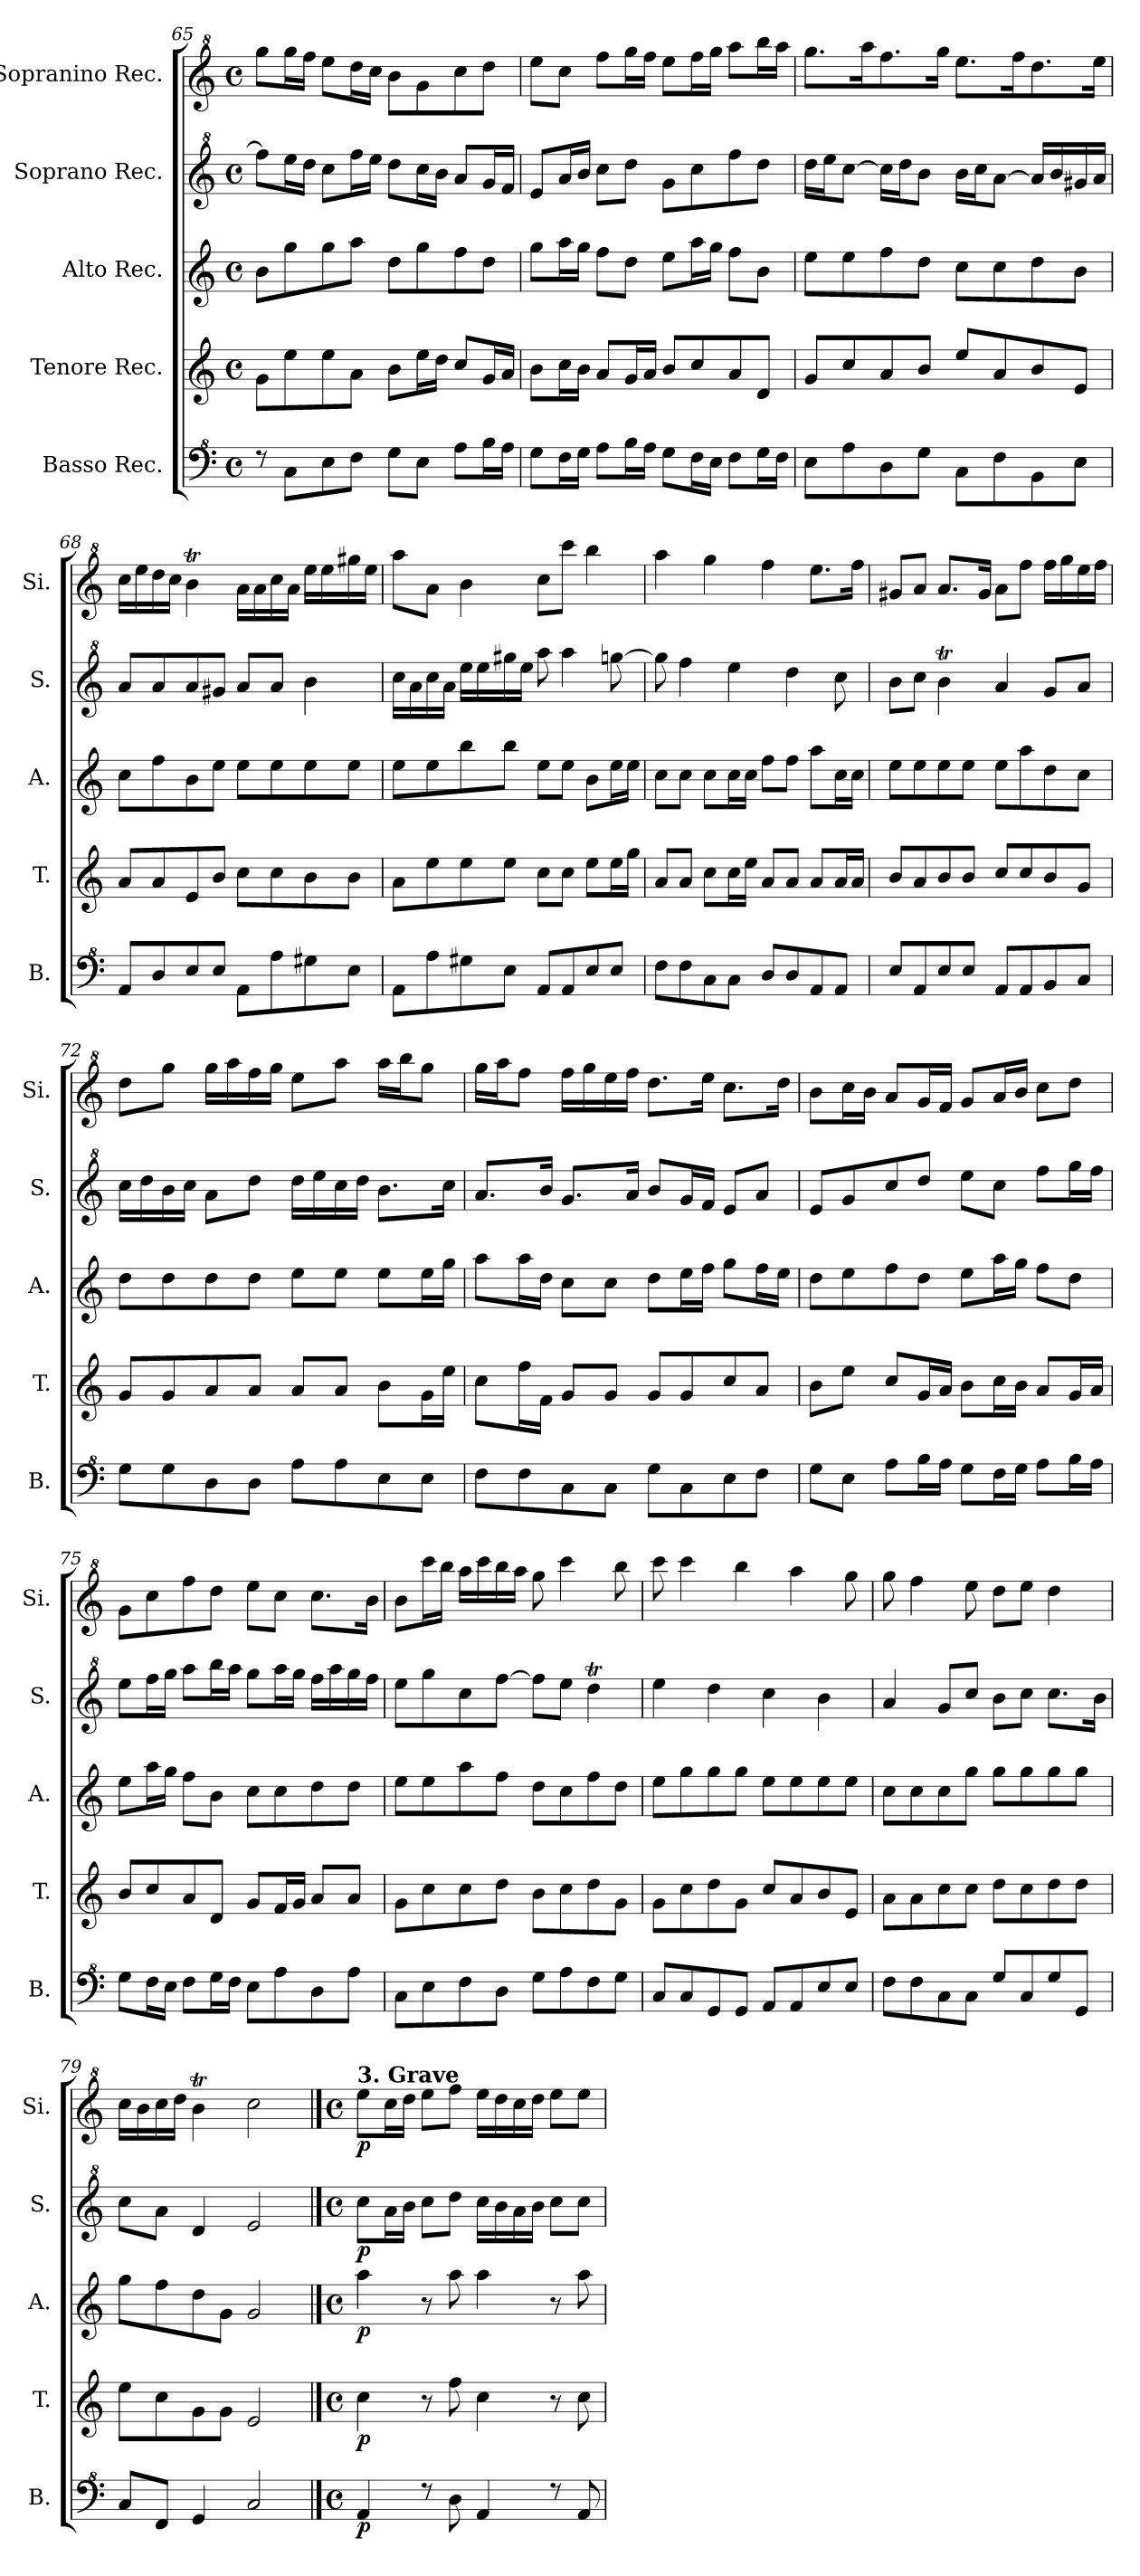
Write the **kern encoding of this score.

**kern	**dynam	**kern	**dynam	**kern	**dynam	**kern	**dynam	**kern	**dynam
*part5	*part5	*part4	*part4	*part3	*part3	*part2	*part2	*part1	*part1
*staff5	*staff5	*staff4	*staff4	*staff3	*staff3	*staff2	*staff2	*staff1	*staff1
*I"Basso Rec.	*	*I"Tenore Rec.	*	*I"Alto Rec.	*	*I"Soprano Rec.	*	*I"Sopranino Rec.	*
*I'B.	*	*I'T.	*	*I'A.	*	*I'S.	*	*I'Si.	*
*clefF^4	*	*clefG2	*	*clefG2	*	*clefG^2	*	*clefG^2	*
*k[]	*	*k[]	*	*k[]	*	*k[]	*	*k[]	*
*M4/4	*	*M4/4	*	*M4/4	*	*M4/4	*	*M4/4	*
*met(c)	*	*met(c)	*	*met(c)	*	*met(c)	*	*met(c)	*
=65	=65	=65	=65	=65	=65	=65	=65	=65	=65
8rf	.	8g\L	.	8b\L	.	8fff\L]	.	8ggg\L	.
8c\L	.	8ee\	.	8gg\	.	16eee\L	.	16ggg\L	.
.	.	.	.	.	.	16ddd\JJ	.	16fff\JJ	.
8e\	.	8ee\	.	8gg\	.	8ccc\L	.	8eee\L	.
8f\J	.	8a\J	.	8aa\J	.	16fff\L	.	16ddd\L	.
.	.	.	.	.	.	16eee\JJ	.	16ccc\JJ	.
8g\L	.	8b\L	.	8dd\L	.	8ddd\L	.	8bb\L	.
8e\J	.	16ee\L	.	8gg\	.	16ccc\L	.	8gg\	.
.	.	16dd\JJ	.	.	.	16bb\JJ	.	.	.
8a\L	.	8cc/L	.	8ff\	.	8aa/L	.	8ccc\	.
16b\L	.	16g/L	.	8dd\J	.	16gg/L	.	8ddd\J	.
16a\JJ	.	16a/JJ	.	.	.	16ff/JJ	.	.	.
!!LO:LB:g=z
=66	=66	=66	=66	=66	=66	=66	=66	=66	=66
8g\L	.	8b\L	.	8gg\L	.	8ee/L	.	8eee\L	.
16f\L	.	16cc\L	.	16aa\L	.	16aa/L	.	8ccc\J	.
16g\JJ	.	16b\JJ	.	16gg\JJ	.	16bb/JJ	.	.	.
8a\L	.	8a/L	.	8ff\L	.	8ccc\L	.	8fff\L	.
16b\L	.	16g/L	.	8dd\J	.	8ddd\J	.	16ggg\L	.
16a\JJ	.	16a/JJ	.	.	.	.	.	16fff\JJ	.
8g\L	.	8b/L	.	8ee\L	.	8gg\L	.	8eee\L	.
16f\L	.	8cc/	.	16aa\L	.	8ccc\	.	16fff\L	.
16e\JJ	.	.	.	16gg\JJ	.	.	.	16ggg\JJ	.
8f\L	.	8a/	.	8ff\L	.	8fff\	.	8aaa\L	.
16g\L	.	8d/J	.	8b\J	.	8ddd\J	.	16bbb\L	.
16f\JJ	.	.	.	.	.	.	.	16aaa\JJ	.
=67	=67	=67	=67	=67	=67	=67	=67	=67	=67
8e\L	.	8g/L	.	8ee\L	.	16ddd\LL	.	8.ggg\L	.
.	.	.	.	.	.	16eee\J	.	.	.
8a\	.	8cc/	.	8ee\	.	[8ccc\J	.	.	.
.	.	.	.	.	.	.	.	16aaa\K	.
8d\	.	8a/	.	8ff\	.	16ccc\LL]	.	8.fff\	.
.	.	.	.	.	.	16ddd\J	.	.	.
8g\J	.	8b/J	.	8dd\J	.	8bb\J	.	.	.
.	.	.	.	.	.	.	.	16ggg\Jk	.
8c\L	.	8ee/L	.	8cc\L	.	16bb\LL	.	8.eee\L	.
.	.	.	.	.	.	16ccc\J	.	.	.
8f\	.	8a/	.	8cc\	.	[8aa\J	.	.	.
.	.	.	.	.	.	.	.	16fff\K	.
8B\	.	8b/	.	8dd\	.	16aa/LL]	.	8.ddd\	.
.	.	.	.	.	.	16bb/	.	.	.
8e\J	.	8e/J	.	8b\J	.	16gg#X/	.	.	.
.	.	.	.	.	.	16aa/JJ	.	16eee\Jk	.
=68	=68	=68	=68	=68	=68	=68	=68	=68	=68
8A/L	.	8a/L	.	8cc\L	.	8aa/L	.	16ccc\LL	.
.	.	.	.	.	.	.	.	16eee\	.
8d/	.	8a/	.	8ff\	.	8aa/	.	16ddd\	.
.	.	.	.	.	.	.	.	16ccc\JJ	.
8e/	.	8e/	.	8b\	.	8aa/	.	4bbt\	.
8e/J	.	8b/J	.	8ee\J	.	8gg#X/J	.	.	.
8A\L	.	8cc\L	.	8ee\L	.	8aa/L	.	16aa\LL	.
.	.	.	.	.	.	.	.	16aa\	.
8a\	.	8cc\	.	8ee\	.	8aa/J	.	16ccc\	.
.	.	.	.	.	.	.	.	16aa\JJ	.
8g#X\	.	8b\	.	8ee\	.	4bb\	.	16eee\LL	.
.	.	.	.	.	.	.	.	16eee\	.
8e\J	.	8b\J	.	8ee\J	.	.	.	16ggg#X\	.
.	.	.	.	.	.	.	.	16eee\JJ	.
=69	=69	=69	=69	=69	=69	=69	=69	=69	=69
8A\L	.	8a\L	.	8ee\L	.	16ccc\LL	.	8aaa\L	.
.	.	.	.	.	.	16aa\	.	.	.
8a\	.	8ee\	.	8ee\	.	16ccc\	.	8aa\J	.
.	.	.	.	.	.	16aa\JJ	.	.	.
8g#X\	.	8ee\	.	8bb\	.	16eee\LL	.	4bb\	.
.	.	.	.	.	.	16eee\	.	.	.
8e\J	.	8ee\J	.	8bb\J	.	16ggg#X\	.	.	.
.	.	.	.	.	.	16eee\JJ	.	.	.
8A/L	.	8cc\L	.	8ee\L	.	8aaa\	.	8ccc\L	.
8A/	.	8cc\J	.	8ee\J	.	4aaa\	.	8cccc\J	.
8e/	.	8ee\L	.	8b\L	.	.	.	4bbb\	.
8e/J	.	16ee\L	.	16ee\L	.	[8gggn\	.	.	.
.	.	16gg\JJ	.	16ee\JJ	.	.	.	.	.
=70	=70	=70	=70	=70	=70	=70	=70	=70	=70
8f\L	.	8a/L	.	8cc\L	.	8ggg\]	.	4aaa\	.
8f\	.	8a/J	.	8cc\J	.	4fff\	.	.	.
8c\	.	8cc\L	.	8cc\L	.	.	.	4ggg\	.
8c\J	.	16cc\L	.	16cc\L	.	4eee\	.	.	.
.	.	16ee\JJ	.	16cc\JJ	.	.	.	.	.
8d/L	.	8a/L	.	8ff\L	.	.	.	4fff\	.
8d/	.	8a/J	.	8ff\J	.	4ddd\	.	.	.
8A/	.	8a/L	.	8aa\L	.	.	.	8.eee\L	.
8A/J	.	16a/L	.	16cc\L	.	8ccc\	.	.	.
.	.	16a/JJ	.	16cc\JJ	.	.	.	16fff\Jk	.
!!LO:LB:g=z
=71	=71	=71	=71	=71	=71	=71	=71	=71	=71
8e/L	.	8b/L	.	8ee\L	.	8bb\L	.	8gg#X/L	.
8A/	.	8a/	.	8ee\	.	8ccc\J	.	8aa/J	.
8e/	.	8b/	.	8ee\	.	4bbt\	.	8.aa/L	.
8e/J	.	8b/J	.	8ee\J	.	.	.	.	.
.	.	.	.	.	.	.	.	16gg#/Jk	.
8A/L	.	8cc/L	.	8ee\L	.	4aa/	.	8aa\L	.
8A/	.	8cc/	.	8aa\	.	.	.	8fff\J	.
8B/	.	8b/	.	8dd\	.	8gg/L	.	16fff\LL	.
.	.	.	.	.	.	.	.	16ggg\	.
8c/J	.	8g/J	.	8cc\J	.	8aa/J	.	16eee\	.
.	.	.	.	.	.	.	.	16fff\JJ	.
=72	=72	=72	=72	=72	=72	=72	=72	=72	=72
8g\L	.	8g/L	.	8dd\L	.	16ccc\LL	.	8ddd\L	.
.	.	.	.	.	.	16ddd\	.	.	.
8g\	.	8g/	.	8dd\	.	16bb\	.	8ggg\J	.
.	.	.	.	.	.	16ccc\JJ	.	.	.
8d\	.	8a/	.	8dd\	.	8aa\L	.	16ggg\LL	.
.	.	.	.	.	.	.	.	16aaa\	.
8d\J	.	8a/J	.	8dd\J	.	8ddd\J	.	16fff\	.
.	.	.	.	.	.	.	.	16ggg\JJ	.
8a\L	.	8a/L	.	8ee\L	.	16ddd\LL	.	8eee\L	.
.	.	.	.	.	.	16eee\	.	.	.
8a\	.	8a/J	.	8ee\J	.	16ccc\	.	8aaa\J	.
.	.	.	.	.	.	16ddd\JJ	.	.	.
8e\	.	8b\L	.	8ee\L	.	8.bb\L	.	16aaa\LL	.
.	.	.	.	.	.	.	.	16bbb\J	.
8e\J	.	16g\L	.	16ee\L	.	.	.	8ggg\J	.
.	.	16ee\JJ	.	16gg\JJ	.	16ccc\Jk	.	.	.
=73	=73	=73	=73	=73	=73	=73	=73	=73	=73
8f\L	.	8cc\L	.	8aa\L	.	8.aa/L	.	16ggg\LL	.
.	.	.	.	.	.	.	.	16aaa\J	.
8f\	.	16ff\L	.	16aa\L	.	.	.	8fff\J	.
.	.	16f\JJ	.	16dd\JJ	.	16bb/Jk	.	.	.
8c\	.	8g/L	.	8cc\L	.	8.gg/L	.	16fff\LL	.
.	.	.	.	.	.	.	.	16ggg\	.
8c\J	.	8g/J	.	8cc\J	.	.	.	16eee\	.
.	.	.	.	.	.	16aa/Jk	.	16fff\JJ	.
8g\L	.	8g/L	.	8dd\L	.	8bb/L	.	8.ddd\L	.
8c\	.	8g/	.	16ee\L	.	16gg/L	.	.	.
.	.	.	.	16ff\JJ	.	16ff/JJ	.	16eee\Jk	.
8e\	.	8cc/	.	8gg\L	.	8ee/L	.	8.ccc\L	.
8f\J	.	8a/J	.	16ff\L	.	8aa/J	.	.	.
.	.	.	.	16ee\JJ	.	.	.	16ddd\Jk	.
=74	=74	=74	=74	=74	=74	=74	=74	=74	=74
8g\L	.	8b\L	.	8dd\L	.	8ee/L	.	8bb\L	.
8e\J	.	8ee\J	.	8ee\	.	8gg/	.	16ccc\L	.
.	.	.	.	.	.	.	.	16bb\JJ	.
8a\L	.	8cc/L	.	8ff\	.	8ccc/	.	8aa/L	.
16b\L	.	16g/L	.	8dd\J	.	8ddd/J	.	16gg/L	.
16a\JJ	.	16a/JJ	.	.	.	.	.	16ff/JJ	.
8g\L	.	8b\L	.	8ee\L	.	8eee\L	.	8gg/L	.
16f\L	.	16cc\L	.	16aa\L	.	8ccc\J	.	16aa/L	.
16g\JJ	.	16b\JJ	.	16gg\JJ	.	.	.	16bb/JJ	.
8a\L	.	8a/L	.	8ff\L	.	8fff\L	.	8ccc\L	.
16b\L	.	16g/L	.	8dd\J	.	16ggg\L	.	8ddd\J	.
16a\JJ	.	16a/JJ	.	.	.	16fff\JJ	.	.	.
=75	=75	=75	=75	=75	=75	=75	=75	=75	=75
8g\L	.	8b/L	.	8ee\L	.	8eee\L	.	8gg\L	.
16f\L	.	8cc/	.	16aa\L	.	16fff\L	.	8ccc\	.
16e\JJ	.	.	.	16gg\JJ	.	16ggg\JJ	.	.	.
8f\L	.	8a/	.	8ff\L	.	8aaa\L	.	8fff\	.
16g\L	.	8d/J	.	8b\J	.	16bbb\L	.	8ddd\J	.
16f\JJ	.	.	.	.	.	16aaa\JJ	.	.	.
8e\L	.	8g/L	.	8cc\L	.	8ggg\L	.	8eee\L	.
8a\	.	16f/L	.	8cc\	.	16aaa\L	.	8ccc\J	.
.	.	16g/JJ	.	.	.	16ggg\JJ	.	.	.
8d\	.	8a/L	.	8dd\	.	16fff\LL	.	8.ccc\L	.
.	.	.	.	.	.	16aaa\	.	.	.
8a\J	.	8a/J	.	8dd\J	.	16ggg\	.	.	.
.	.	.	.	.	.	16fff\JJ	.	16bb\Jk	.
!!LO:PB:g=z
=76	=76	=76	=76	=76	=76	=76	=76	=76	=76
8c\L	.	8g\L	.	8ee\L	.	8eee\L	.	8bb\L	.
8e\	.	8cc\	.	8ee\	.	8ggg\	.	16cccc\L	.
.	.	.	.	.	.	.	.	16bbb\JJ	.
8f\	.	8cc\	.	8aa\	.	8ccc\	.	16aaa\LL	.
.	.	.	.	.	.	.	.	16cccc\	.
8d\J	.	8dd\J	.	8ff\J	.	[8fff\J	.	16bbb\	.
.	.	.	.	.	.	.	.	16aaa\JJ	.
8g\L	.	8b\L	.	8dd\L	.	8fff\L]	.	8ggg\	.
8a\	.	8cc\	.	8cc\	.	8eee\J	.	4cccc\	.
8f\	.	8dd\	.	8ff\	.	4dddT\	.	.	.
8g\J	.	8g\J	.	8dd\J	.	.	.	8bbb\	.
=77	=77	=77	=77	=77	=77	=77	=77	=77	=77
8c/L	.	8g\L	.	8ee\L	.	4eee\	.	8cccc\	.
8c/	.	8cc\	.	8gg\	.	.	.	4cccc\	.
8G/	.	8dd\	.	8gg\	.	4ddd\	.	.	.
8G/J	.	8g\J	.	8gg\J	.	.	.	4bbb\	.
8A/L	.	8cc/L	.	8ee\L	.	4ccc\	.	.	.
8A/	.	8a/	.	8ee\	.	.	.	4aaa\	.
8e/	.	8b/	.	8ee\	.	4bb\	.	.	.
8e/J	.	8e/J	.	8ee\J	.	.	.	8ggg\	.
=78	=78	=78	=78	=78	=78	=78	=78	=78	=78
8f\L	.	8a\L	.	8cc\L	.	4aa/	.	8ggg\	.
8f\	.	8a\	.	8cc\	.	.	.	4fff\	.
8c\	.	8cc\	.	8cc\	.	8gg/L	.	.	.
8c\J	.	8cc\J	.	8gg\J	.	8ccc/J	.	8eee\	.
8g/L	.	8dd\L	.	8gg\L	.	8bb\L	.	8ddd\L	.
8c/	.	8cc\	.	8gg\	.	8ccc\J	.	8eee\J	.
8g/	.	8dd\	.	8gg\	.	8.ccc\L	.	4ddd\	.
8G/J	.	8dd\J	.	8gg\J	.	.	.	.	.
.	.	.	.	.	.	16bb\Jk	.	.	.
=79	=79	=79	=79	=79	=79	=79	=79	=79	=79
8c/L	.	8ee\L	.	8gg\L	.	8ccc\L	.	16ccc\LL	.
.	.	.	.	.	.	.	.	16bb\	.
8F/J	.	8cc\	.	8ff\	.	8aa\J	.	16ccc\	.
.	.	.	.	.	.	.	.	16ddd\JJ	.
4G/	.	8g\	.	8dd\	.	4dd/	.	4bbt\	.
.	.	8g\J	.	8g\J	.	.	.	.	.
2c/	.	2e/	.	2g/	.	2ee/	.	2ccc\	.
!!LO:LB:g=z
==80	==80	==80	==80	==80	==80	==80	==80	==80	==80
*M4/4	*	*M4/4	*	*M4/4	*	*M4/4	*	*M4/4	*
*met(c)	*	*met(c)	*	*met(c)	*	*met(c)	*	*met(c)	*
*	*	*	*	*	*	*	*	*MM60	*
!	!	!	!	!	!	!	!	!LO:TX:a:B:t=3. Grave	!
!	!LO:DY:b	!	!LO:DY:b	!	!LO:DY:b	!	!LO:DY:b	!	!LO:DY:b
4A/	p	4cc\	p	4aa\	p	8ccc\L	p	8eee\L	p
.	.	.	.	.	.	16aa\L	.	16ccc\L	.
.	.	.	.	.	.	16bb\JJ	.	16ddd\JJ	.
8rf	.	8r	.	8r	.	8ccc\L	.	8eee\L	.
8d\	.	8ff\	.	8aa\	.	8ddd\J	.	8fff\J	.
4A/	.	4cc\	.	4aa\	.	16ccc\LL	.	16eee\LL	.
.	.	.	.	.	.	16bb\	.	16ddd\	.
.	.	.	.	.	.	16aa\	.	16ccc\	.
.	.	.	.	.	.	16bb\JJ	.	16ddd\JJ	.
8rf	.	8r	.	8r	.	8ccc\L	.	8eee\L	.
8A/	.	8cc\	.	8aa\	.	8ccc\J	.	8eee\J	.
=	=	=	=	=	=	=	=	=	=
*-	*-	*-	*-	*-	*-	*-	*-	*-	*-
